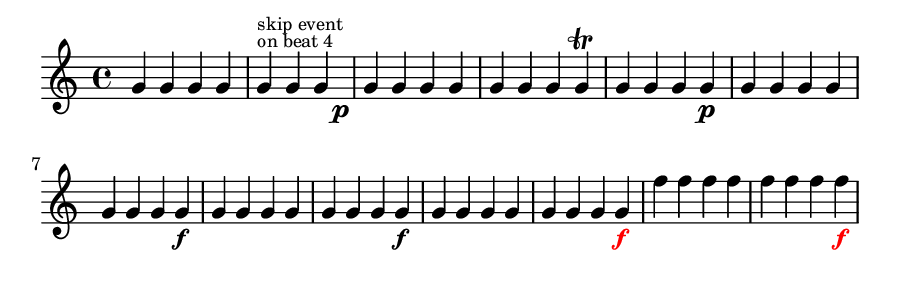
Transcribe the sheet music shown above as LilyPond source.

\version "2.24.2"

#(define flag #t)

#(define (add-dynamic music dyn)
   (let (
          (es (ly:music-property music 'elements))
          )
     (if (pair? es)
         (ly:music-set-property! music 'elements (map add-dynamic es dyn))
         (ly:music-set-property! music 'articulations (list (make-music 'AbsoluteDynamicEvent 'text (markup->string dyn))))
         )
     music))

addDynamic = #(define-music-function (m dyn) (ly:music? markup?) (add-dynamic m dyn))

addDependentDynamic = #(define-music-function (m dyn flag) (ly:music? markup? boolean?)
                         (if flag (add-dynamic m dyn) m))

showAlternate = #(define-music-function (altM m flag) (ly:music? ly:music? boolean?)
                   (if flag altM m))

#(define show-ritornello-dynamics
   (lambda (flag)
     (if flag
         (make-music 'TextScriptEvent 'text (markup #:line (#:dynamic "f"))))))

\header {
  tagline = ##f
}

\paper {
  #(set-paper-size '(cons ( * 6 in ) ( * 3 in )))
  indent = 0 \in
}

ritornello = #(define-music-function (is-reprise) (boolean?)
                #{
                  \relative f'' { f f f f #(show-ritornello-dynamics is-reprise) }
                #})

melody = \relative g' {
  \override TextScript.font-size = #-2
  \override TextScript.baseline-skip = #1
  g g g \addDependentDynamic g \markup "p" ##f
  g ^\markup \column {"skip event" "on beat 4"}  g g \addDependentDynamic s \markup "p" #flag

  g g g \showAlternate g {g \trill } ##t
  g g g \showAlternate g {g \trill } ##f
  g g g \showAlternate { g \p } g ##t
  g g g \showAlternate { g \p } g ##f
  #(define is-ritornello #f)
  g g g \displayMusic { g _\markup { \dynamic "f"} }
  g g g g #(if is-ritornello (make-music 'TextScriptEvent 'text (markup #:line (#:dynamic "f"))))
  #(set! is-ritornello #t)
  g g g g #(if is-ritornello (make-music 'TextScriptEvent 'text (markup #:line (#:dynamic "f"))))
  \override TextScript.color = #red
  #(set! is-ritornello #f)
  g g g g #(show-ritornello-dynamics is-ritornello)
  #(set! is-ritornello #t)
  g g g g #(show-ritornello-dynamics is-ritornello)
  \ritornello ##f
  \ritornello ##t
}

\book {
  \bookOutputName "dependent_dynamic"
  \score {
    \melody
  }
}
